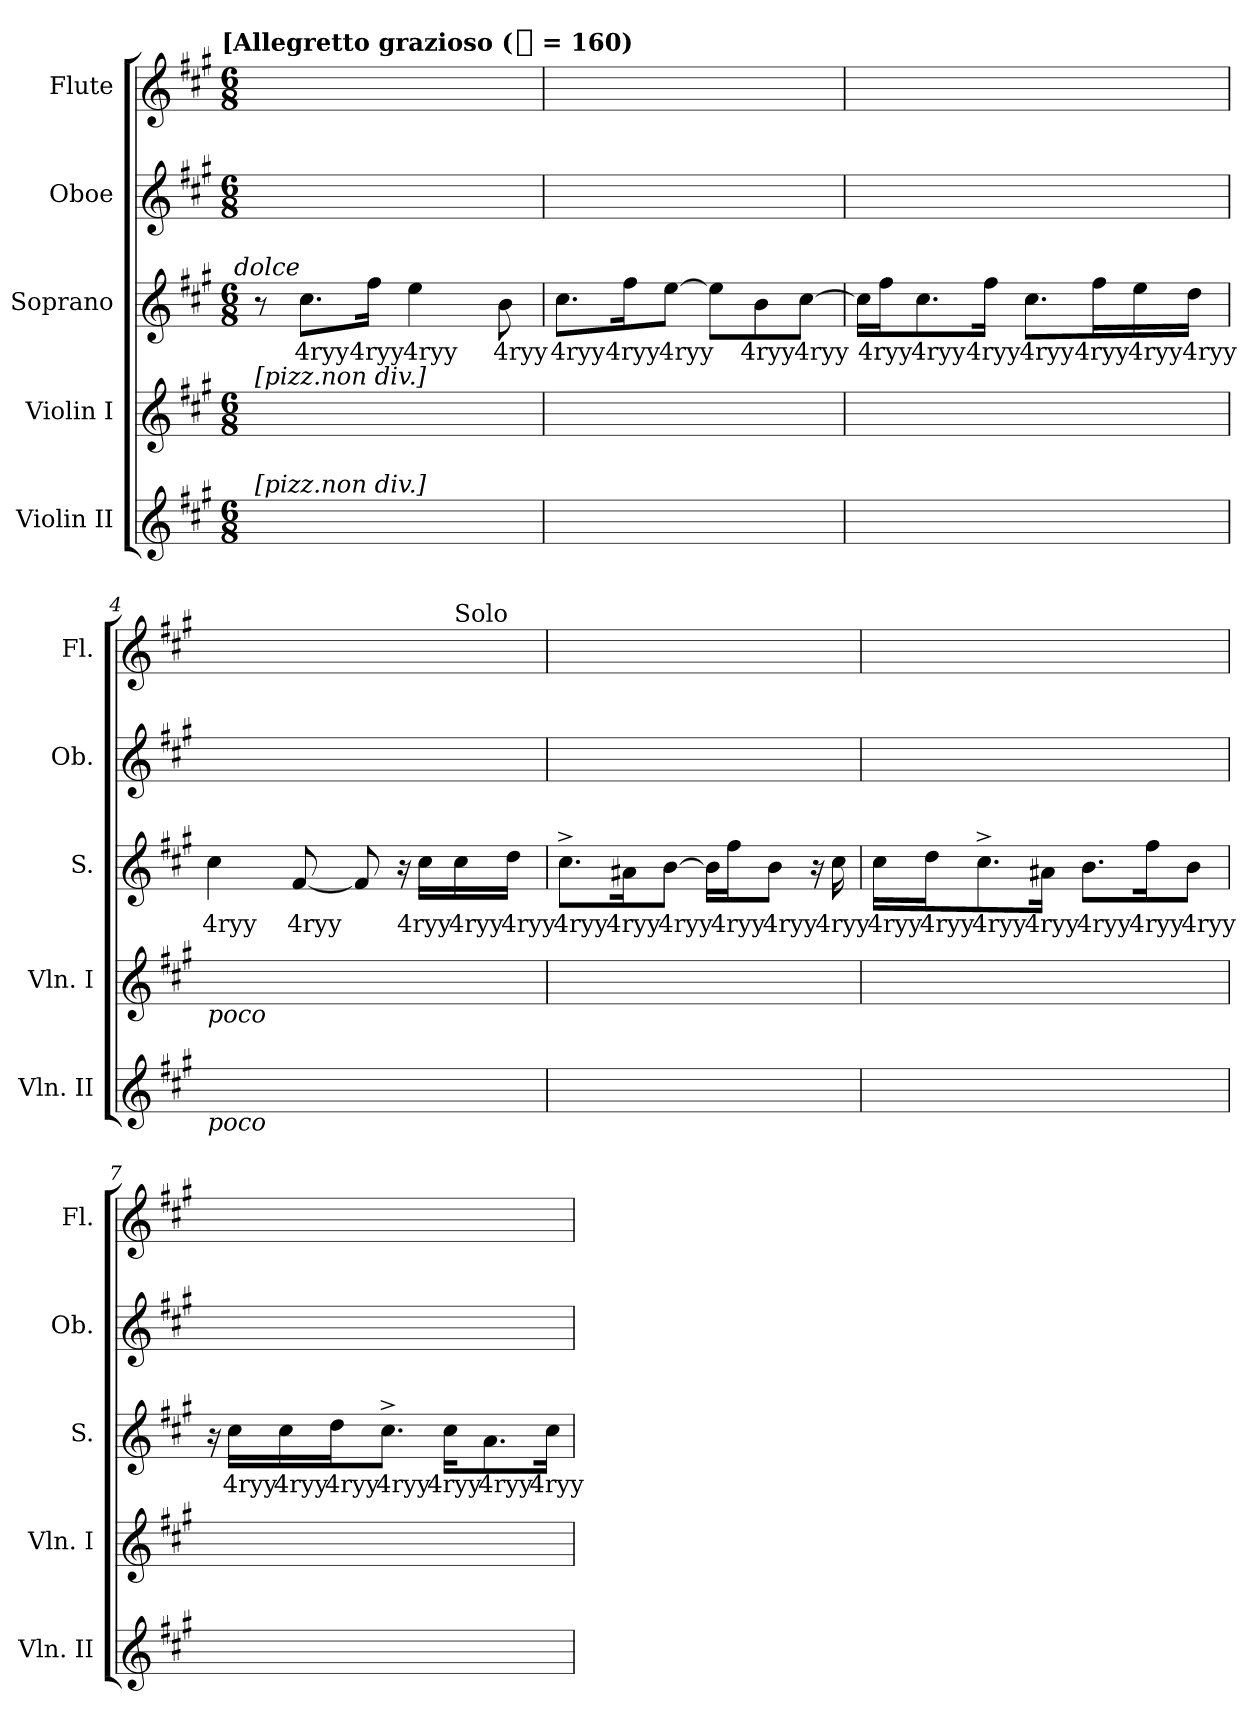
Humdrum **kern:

**kern	**kern	**kern	**text	**kern	**kern
*part5	*part4	*part3	*part3	*part2	*part1
*staff5	*staff4	*staff3	*staff3	*staff2	*staff1
*I"Violin II	*I"Violin I	*I"Soprano	*	*I"Oboe	*I"Flute
*I'Vln. II	*I'Vln. I	*I'S.	*	*I'Ob.	*I'Fl.
*clefG2	*clefG2	*clefG2	*	*clefG2	*clefG2
*k[f#c#g#]	*k[f#c#g#]	*k[f#c#g#]	*	*k[f#c#g#]	*k[f#c#g#]
*A:	*A:	*A:	*	*A:	*A:
!!LO:TX:omd:t=[Allegretto grazioso ([8th] = 160)
*M6/8	*M6/8	*M6/8	*	*M6/8	*M6/8
*MM80	*MM80	*MM80	*	*MM80	*MM80
=1	=1	=1	=1	=1	=1
!	!LO:TX:a:t=[pizz.non div.]	!	!	!	!
!LO:TX:a:t=[pizz.non div.]	!	!	!	!	!
16ryy	16ryy	8r	.	8ryy	4%3ryy
16ryy	16ryy	.	.	.	.
!	!	!LO:TX:a:i:rj:t=dolce	!	!	!
16ryy	16ryy	8.cc#\L	4ryy	8ryy	.
16ryy	16ryy	.	.	.	.
16ryy	16ryy	.	.	8ryy	.
16ryy	16ryy	16ff#\Jk	4ryy	.	.
16ryy	16ryy	4ee	4ryy	8ryy	.
16ryy	16ryy	.	.	.	.
16ryy	16ryy	.	.	8ryy	.
16ryy	16ryy	.	.	.	.
16ryy	16ryy	8b	4ryy	8ryy	.
16ryy	16ryy	.	.	.	.
=2	=2	=2	=2	=2	=2
16ryy	16ryy	8.cc#\L	4ryy	8ryy	4%3ryy
16ryy	16ryy	.	.	.	.
16ryy	16ryy	.	.	8ryy	.
16ryy	16ryy	16ff#\K	4ryy	.	.
16ryy	16ryy	[8ee\J	4ryy	8ryy	.
16ryy	16ryy	.	.	.	.
16ryy	16ryy	8ee\L]	.	8ryy	.
16ryy	16ryy	.	.	.	.
16ryy	16ryy	8b\	4ryy	8ryy	.
16ryy	16ryy	.	.	.	.
16ryy	16ryy	[8cc#\J	4ryy	8ryy	.
16ryy	16ryy	.	.	.	.
=3	=3	=3	=3	=3	=3
16ryy	16ryy	16cc#\LL]	.	8ryy	4%3ryy
16ryy	16ryy	16ff#\J	4ryy	.	.
16ryy	16ryy	8.cc#\	4ryy	8ryy	.
16ryy	16ryy	.	.	.	.
16ryy	16ryy	.	.	8ryy	.
16ryy	16ryy	16ff#\Jk	4ryy	.	.
16ryy	16ryy	8.cc#\L	4ryy	8ryy	.
16ryy	16ryy	.	.	.	.
16ryy	16ryy	.	.	8ryy	.
16ryy	16ryy	16ff#\L	4ryy	.	.
16ryy	16ryy	16ee\	4ryy	8ryy	.
16ryy	16ryy	16dd\JJ	4ryy	.	.
=4	=4	=4	=4	=4	=4
!	!LO:TX:b:i:t=poco	!	!	!	!
!LO:TX:b:i:t=poco	!	!	!	!	!
16ryy	16ryy	4cc#	4ryy	8ryy	4.ryy
16ryy	16ryy	.	.	.	.
16ryy	16ryy	.	.	8ryy	.
16ryy	16ryy	.	.	.	.
16ryy	16ryy	[8f#	4ryy	8ryy	.
16ryy	16ryy	.	.	.	.
16ryy	16ryy	8f#]	.	8ryy	8ryy
16ryy	16ryy	.	.	.	.
16ryy	16ryy	16r	.	8ryy	8ryy
16ryy	16ryy	16cc#\LL	4ryy	.	.
!	!	!	!	!	!LO:TX:a:t=Solo
16ryy	16ryy	16cc#\	4ryy	8ryy	8ryy
16ryy	16ryy	16dd\JJ	4ryy	.	.
=5	=5	=5	=5	=5	=5
16ryy	16ryy	8.cc#^\L	4ryy	4%3ryy	8ryy
16ryy	16ryy	.	.	.	.
16ryy	16ryy	.	.	.	8ryy
16ryy	16ryy	16a#X\K	4ryy	.	.
16ryy	16ryy	[8b\J	4ryy	.	8ryy
16ryy	16ryy	.	.	.	.
16ryy	16ryy	16b\LL]	.	.	8ryy
16ryy	16ryy	16ff#\J	4ryy	.	.
16ryy	16ryy	8b\J	4ryy	.	8ryy
16ryy	16ryy	.	.	.	.
16ryy	16ryy	16r	.	.	8ryy
16ryy	16ryy	16cc#	4ryy	.	.
=6	=6	=6	=6	=6	=6
16ryy	16ryy	16cc#\LL	4ryy	4%3ryy	8ryy
16ryy	16ryy	16dd\J	4ryy	.	.
16ryy	16ryy	8.cc#^\	4ryy	.	8ryy
16ryy	16ryy	.	.	.	.
16ryy	16ryy	.	.	.	8ryy
16ryy	16ryy	16a#X\Jk	4ryy	.	.
16ryy	16ryy	8.b\L	4ryy	.	8ryy
16ryy	16ryy	.	.	.	.
16ryy	16ryy	.	.	.	8ryy
16ryy	16ryy	16ff#\K	4ryy	.	.
16ryy	16ryy	8b\J	4ryy	.	8ryy
16ryy	16ryy	.	.	.	.
=7	=7	=7	=7	=7	=7
16ryy	16ryy	16r	.	4%3ryy	8ryy
16ryy	16ryy	16cc#\LL	4ryy	.	.
16ryy	16ryy	16cc#\	4ryy	.	8ryy
16ryy	16ryy	16dd\J	4ryy	.	.
16ryy	16ryy	8.cc#^\J	4ryy	.	8ryy
16ryy	16ryy	.	.	.	.
16ryy	16ryy	.	.	.	8ryy
16ryy	16ryy	16cc#\KL	4ryy	.	.
16ryy	16ryy	8.a\	4ryy	.	8ryy
16ryy	16ryy	.	.	.	.
16ryy	16ryy	.	.	.	8ryy
16ryy	16ryy	16cc#\Jk	4ryy	.	.
=	=	=	=	=	=
*-	*-	*-	*-	*-	*-
